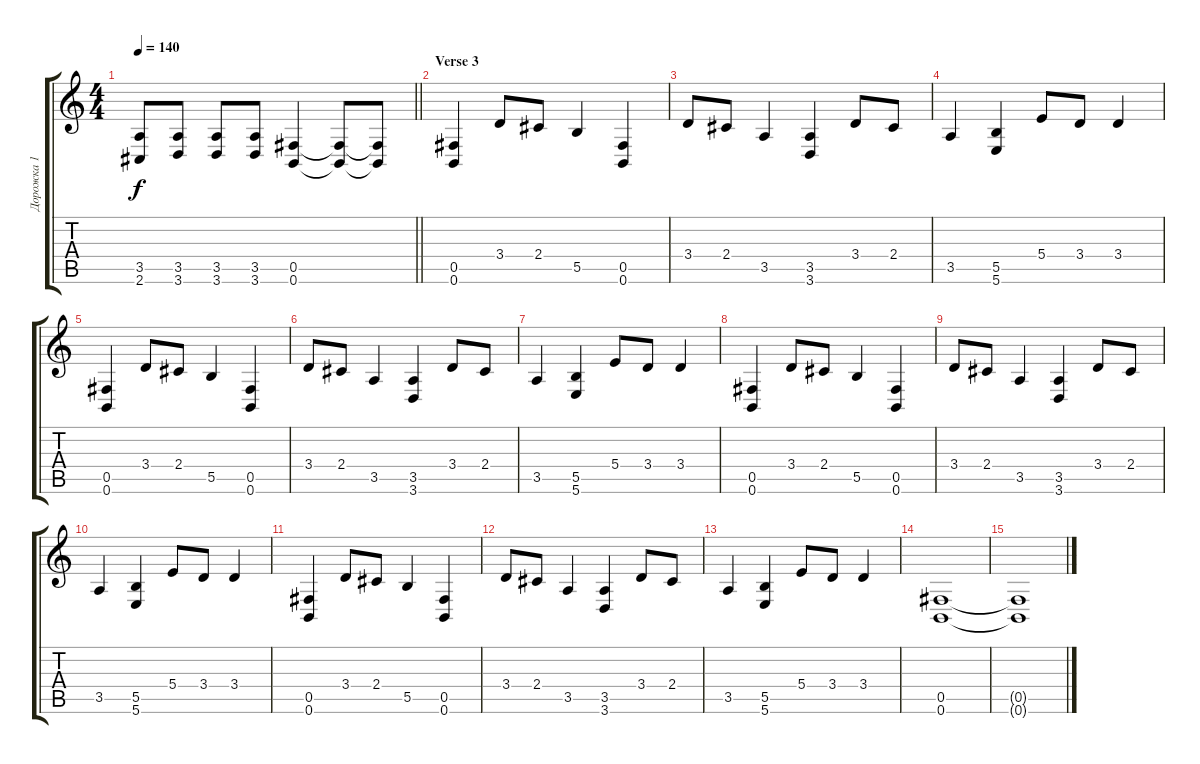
\track ("Дорожка 1" "Дорожка 1") {instrument electricguitarclean}
\staff {score tabs}
\tuning (Db4 Ab3 E3 B2 Gb2 B1) {hide}
\ts (4 4)
\tempo 140
\clef g2
\barLineRight lightlight
\ks c
(3.5 2.6).8{dy f} (3.5 3.6).8 (3.5 3.6).8 (3.5 3.6).8 (0.5 0.6).4 (0.5{t} 0.6{t}).8 (0.5{t} 0.6{t}).8 |
\section ("" "Verse 3")
(0.5 0.6).4{volume 13 instrument distortionguitar} 3.4.8 2.4.8 5.5.4 (0.5 0.6).4 |
3.4.8 2.4.8 3.5.4 (3.5 3.6).4 3.4.8 2.4.8 |
3.5.4 (5.5 5.6).4 5.4.8 3.4.8 3.4.4 |
(0.5 0.6).4 3.4.8 2.4.8 5.5.4 (0.5 0.6).4 |
3.4.8 2.4.8 3.5.4 (3.5 3.6).4 3.4.8 2.4.8 |
3.5.4 (5.5 5.6).4 5.4.8 3.4.8 3.4.4 |
(0.5 0.6).4{volume 13 instrument distortionguitar} 3.4.8 2.4.8 5.5.4 (0.5 0.6).4 |
3.4.8 2.4.8 3.5.4 (3.5 3.6).4 3.4.8 2.4.8 |
3.5.4 (5.5 5.6).4 5.4.8 3.4.8 3.4.4 |
(0.5 0.6).4 3.4.8 2.4.8 5.5.4 (0.5 0.6).4 |
3.4.8 2.4.8 3.5.4 (3.5 3.6).4 3.4.8 2.4.8 |
3.5.4 (5.5 5.6).4 5.4.8 3.4.8 3.4.4 |
(0.5 0.6).1 |
(0.5{t} 0.6{t}).1
